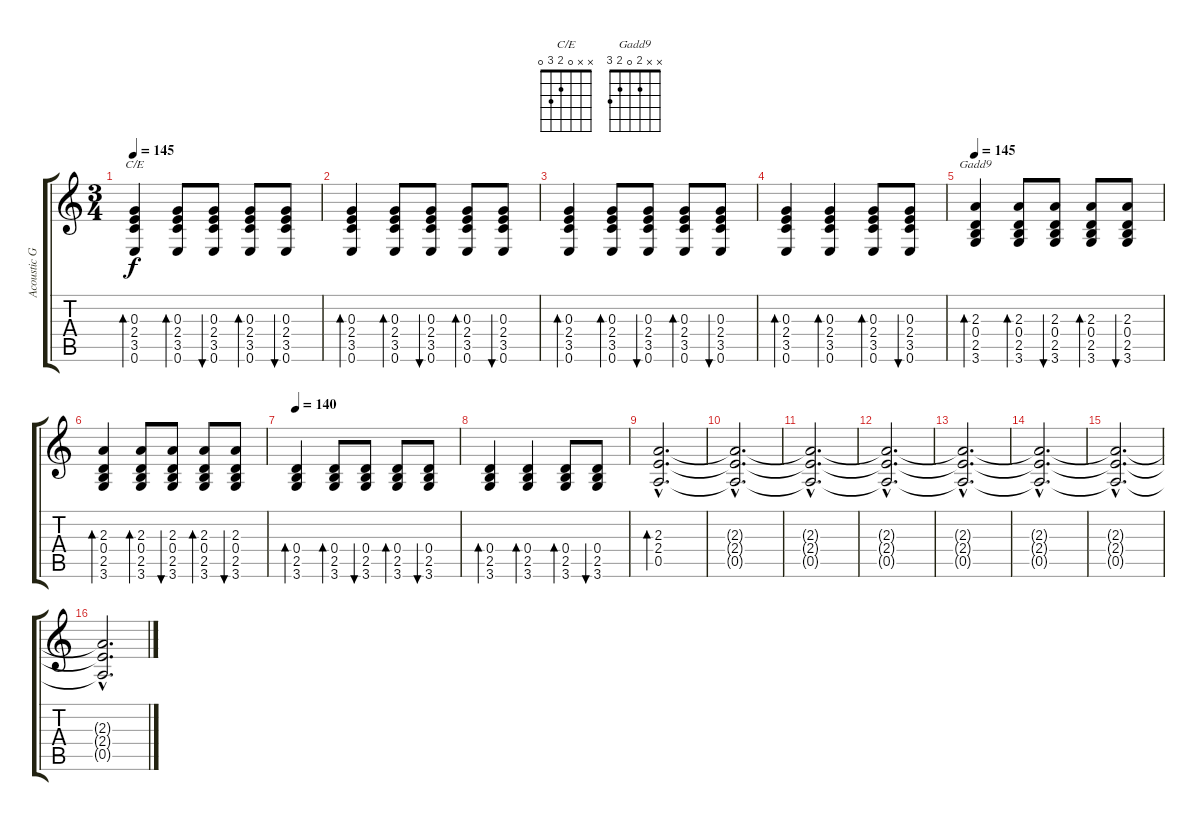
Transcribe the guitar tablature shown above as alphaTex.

\track ("Acoustic Guitar" "Acoustic G") {instrument acousticguitarsteel}
\staff {score tabs}
\tuning (E4 B3 G3 D3 A2 E2) {hide}
\chord ("C/E" x x 0 2 3 0)
\chord ("Gadd9" x x 2 0 2 3)
\ts (3 4)
\tempo 145
\clef g2
\ks c
(0.3 2.4 3.5 0.6).4{bd 30 ch "C/E" dy f} (0.3 2.4 3.5 0.6).8{bd 30} (0.3 2.4 3.5 0.6).8{bu 30} (0.3 2.4 3.5 0.6).8{bd 30} (0.3 2.4 3.5 0.6).8{bu 30} |
(0.3 2.4 3.5 0.6).4{bd 30} (0.3 2.4 3.5 0.6).8{bd 30} (0.3 2.4 3.5 0.6).8{bu 30} (0.3 2.4 3.5 0.6).8{bd 30} (0.3 2.4 3.5 0.6).8{bu 30} |
(0.3 2.4 3.5 0.6).4{bd 30} (0.3 2.4 3.5 0.6).8{bd 30} (0.3 2.4 3.5 0.6).8{bu 30} (0.3 2.4 3.5 0.6).8{bd 30} (0.3 2.4 3.5 0.6).8{bu 30} |
(0.3 2.4 3.5 0.6).4{bd 30} (0.3 2.4 3.5 0.6).4{bd 30} (0.3 2.4 3.5 0.6).8{bd 30} (0.3 2.4 3.5 0.6).8{bu 30} |
\tempo 145
(2.3 0.4 2.5 3.6).4{bd 30 ch "Gadd9"} (2.3 0.4 2.5 3.6).8{bd 30} (2.3 0.4 2.5 3.6).8{bu 30} (2.3 0.4 2.5 3.6).8{bd 30} (2.3 0.4 2.5 3.6).8{bu 30} |
(2.3 0.4 2.5 3.6).4{bd 30} (2.3 0.4 2.5 3.6).8{bd 30} (2.3 0.4 2.5 3.6).8{bu 30} (2.3 0.4 2.5 3.6).8{bd 30} (2.3 0.4 2.5 3.6).8{bu 30} |
\tempo 140
(0.4 2.5 3.6).4{bd 30} (0.4 2.5 3.6).8{bd 30} (0.4 2.5 3.6).8{bu 30} (0.4 2.5 3.6).8{bd 30} (0.4 2.5 3.6).8{bu 30} |
(0.4 2.5 3.6).4{bd 30} (0.4 2.5 3.6).4{bd 30} (0.4 2.5 3.6).8{bd 30} (0.4 2.5 3.6).8{bu 30} |
(2.3{hac} 2.4{hac} 0.5{hac}).2{d bd 120} |
(2.3{hac t} 2.4{hac t} 0.5{hac t}).2{d} |
(2.3{hac t} 2.4{hac t} 0.5{hac t}).2{d} |
(2.3{hac t} 2.4{hac t} 0.5{hac t}).2{d} |
(2.3{hac t} 2.4{hac t} 0.5{hac t}).2{d} |
(2.3{hac t} 2.4{hac t} 0.5{hac t}).2{d} |
(2.3{hac t} 2.4{hac t} 0.5{hac t}).2{d} |
(2.3{hac t} 2.4{hac t} 0.5{hac t}).2{d}
